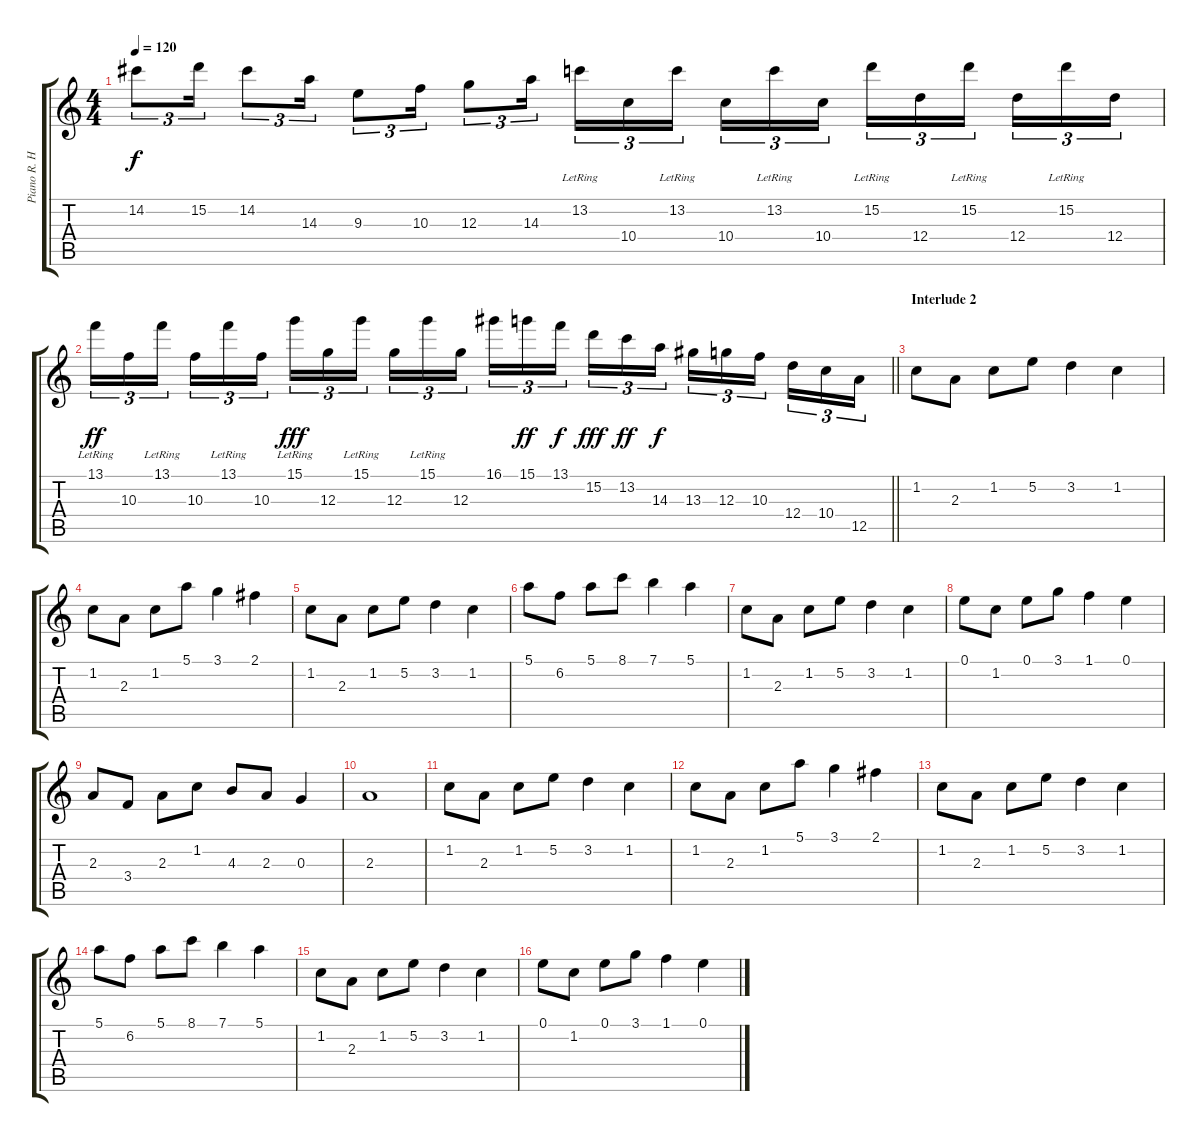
\track ("Piano R. Hand" "Piano R. H") {instrument acousticgrandpiano}
\staff {score tabs}
\tuning (E5 B4 G4 D4 A3 E3) {hide}
\ts (4 4)
\tempo 120
\clef g2
\ks c
14.2.8{tu (3 2) dy f} 15.2.16{tu (3 2)} 14.2.8{tu (3 2)} 14.3.16{tu (3 2)} 9.3.8{tu (3 2)} 10.3.16{tu (3 2)} 12.3.8{tu (3 2)} 14.3.16{tu (3 2)} 13.2{lr}.16{tu (3 2)} 10.4.16{tu (3 2)} 13.2{lr}.16{tu (3 2)} 10.4.16{tu (3 2)} 13.2{lr}.16{tu (3 2)} 10.4.16{tu (3 2)} 15.2{lr}.16{tu (3 2)} 12.4.16{tu (3 2)} 15.2{lr}.16{tu (3 2)} 12.4.16{tu (3 2)} 15.2{lr}.16{tu (3 2)} 12.4.16{tu (3 2)} |
\barLineRight lightlight
13.1{lr}.16{tu (3 2) dy ff} 10.3.16{tu (3 2)} 13.1{lr}.16{tu (3 2)} 10.3.16{tu (3 2)} 13.1{lr}.16{tu (3 2)} 10.3.16{tu (3 2)} 15.1{lr}.16{tu (3 2) dy fff} 12.3.16{tu (3 2)} 15.1{lr}.16{tu (3 2)} 12.3.16{tu (3 2)} 15.1{lr}.16{tu (3 2)} 12.3.16{tu (3 2)} 16.1.16{tu (3 2)} 15.1.16{tu (3 2) dy ff} 13.1.16{tu (3 2) dy f} 15.2.16{tu (3 2) dy fff} 13.2.16{tu (3 2) dy ff} 14.3.16{tu (3 2) dy f} 13.3.16{tu (3 2)} 12.3.16{tu (3 2)} 10.3.16{tu (3 2)} 12.4.16{tu (3 2)} 10.4.16{tu (3 2)} 12.5.16{tu (3 2)} |
\section ("" "Interlude 2")
1.2.8 2.3.8 1.2.8 5.2.8 3.2.4 1.2.4 |
1.2.8 2.3.8 1.2.8 5.1.8 3.1.4 2.1.4 |
1.2.8 2.3.8 1.2.8 5.2.8 3.2.4 1.2.4 |
5.1.8 6.2.8 5.1.8 8.1.8 7.1.4 5.1.4 |
1.2.8 2.3.8 1.2.8 5.2.8 3.2.4 1.2.4 |
0.1.8 1.2.8 0.1.8 3.1.8 1.1.4 0.1.4 |
2.3.8 3.4.8 2.3.8 1.2.8 4.3.8 2.3.8 0.3.4 |
2.3.1 |
1.2.8{volume 16} 2.3.8 1.2.8 5.2.8 3.2.4 1.2.4 |
1.2.8 2.3.8 1.2.8 5.1.8 3.1.4 2.1.4 |
1.2.8 2.3.8 1.2.8 5.2.8 3.2.4 1.2.4 |
5.1.8 6.2.8 5.1.8 8.1.8 7.1.4 5.1.4 |
1.2.8 2.3.8 1.2.8 5.2.8 3.2.4 1.2.4 |
0.1.8 1.2.8 0.1.8 3.1.8 1.1.4 0.1.4
